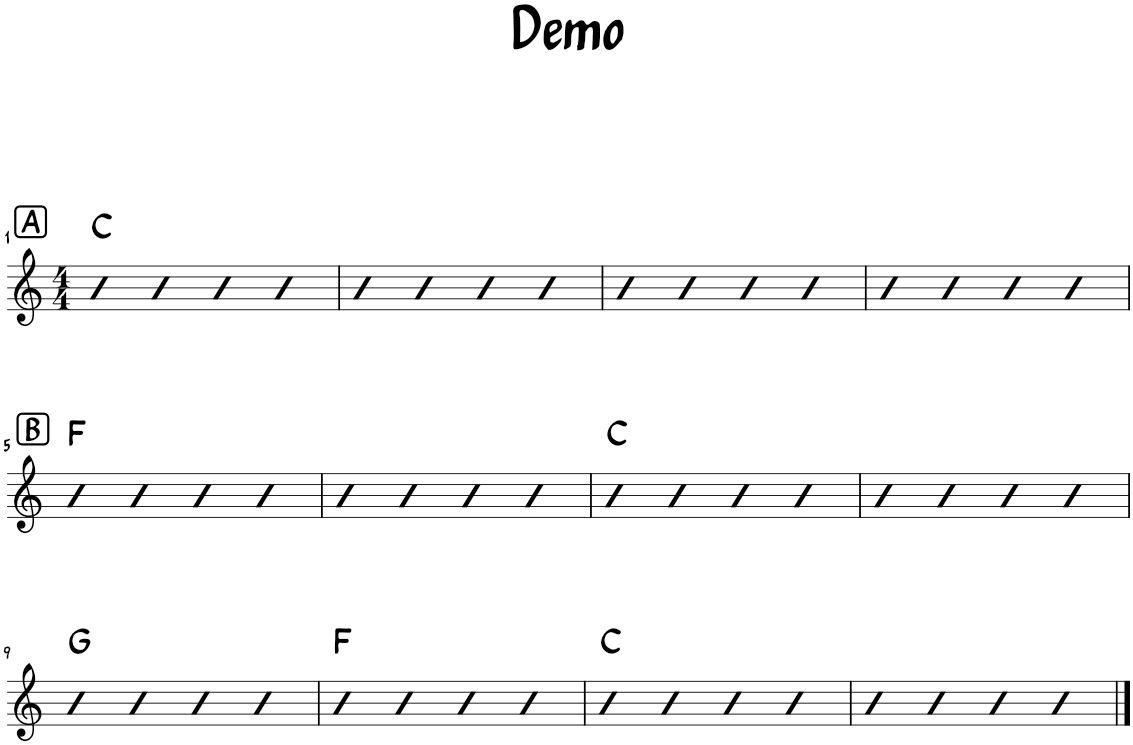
**kern	**harte
*part1	*part1
*staff1	*
*I"Piano	*
*I'Pno.	*
*clefG2	*
*k[]	*
*M4/4	*
!!LO:REH:place=s1:a:rj:fs=14:t=A
=1	=1
4b	C:maj
4b	.
4b	.
4b	.
=2	=2
4b	.
4b	.
4b	.
4b	.
=3	=3
4b	.
4b	.
4b	.
4b	.
=4	=4
4b	.
4b	.
4b	.
4b	.
!!LO:LB:g=z
!!LO:REH:place=s1:a:rj:fs=14:t=B
=5	=5
4b	F:maj
4b	.
4b	.
4b	.
=6	=6
4b	.
4b	.
4b	.
4b	.
=7	=7
4b	C:maj
4b	.
4b	.
4b	.
=8	=8
4b	.
4b	.
4b	.
4b	.
!!LO:LB:g=z
=9	=9
4b	G:maj
4b	.
4b	.
4b	.
=10	=10
4b	F:maj
4b	.
4b	.
4b	.
=11	=11
4b	C:maj
4b	.
4b	.
4b	.
=12	=12
4b	.
4b	.
4b	.
4b	.
==	==
*-	*-
